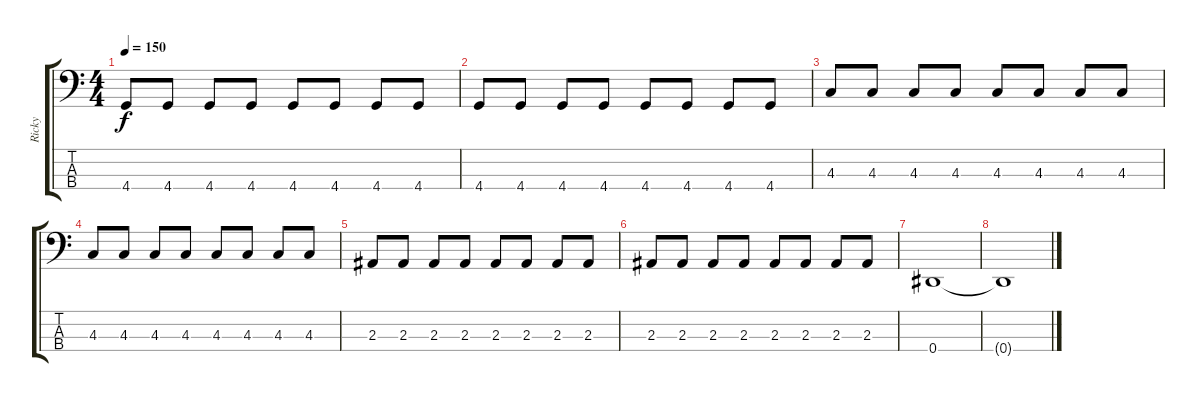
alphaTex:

\track ("Ricky" "Ricky") {instrument electricbasspick}
\staff {score tabs}
\tuning (Gb2 Db2 Ab1 Eb1) {hide}
\ts (4 4)
\tempo 150
\clef f4
\ks c
4.4.8{dy f} 4.4.8 4.4.8 4.4.8 4.4.8 4.4.8 4.4.8 4.4.8 |
4.4.8 4.4.8 4.4.8 4.4.8 4.4.8 4.4.8 4.4.8 4.4.8 |
4.3.8 4.3.8 4.3.8 4.3.8 4.3.8 4.3.8 4.3.8 4.3.8 |
4.3.8 4.3.8 4.3.8 4.3.8 4.3.8 4.3.8 4.3.8 4.3.8 |
2.3.8 2.3.8 2.3.8 2.3.8 2.3.8 2.3.8 2.3.8 2.3.8 |
2.3.8 2.3.8 2.3.8 2.3.8 2.3.8 2.3.8 2.3.8 2.3.8 |
0.4.1 |
0.4{t}.1
